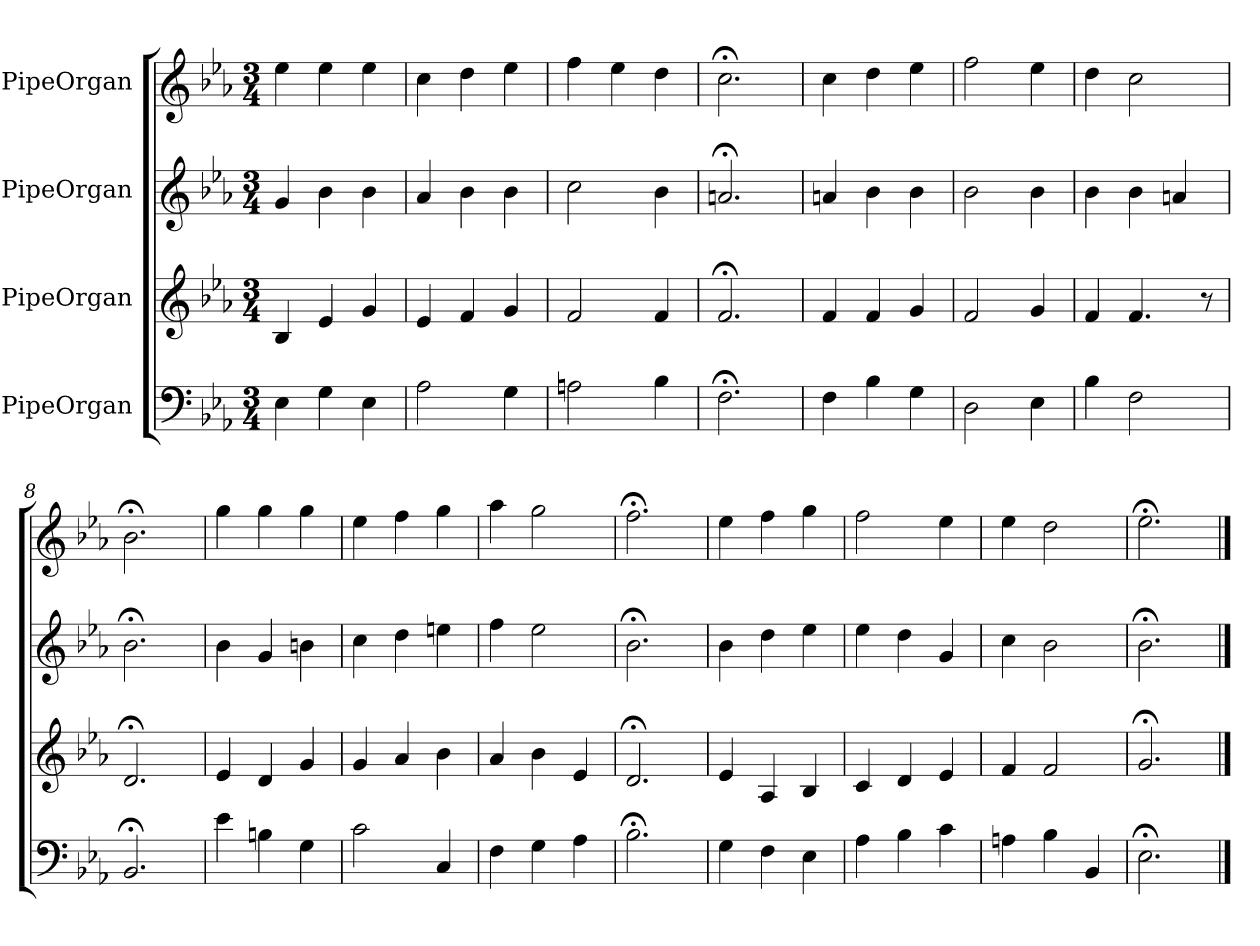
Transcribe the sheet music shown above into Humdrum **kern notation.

**kern	**kern	**kern	**kern
*part4	*part3	*part2	*part1
*staff4	*staff3	*staff2	*staff1
*I"PipeOrgan	*I"PipeOrgan	*I"PipeOrgan	*I"PipeOrgan
*k[b-e-a-]	*k[b-e-a-]	*k[b-e-a-]	*k[b-e-a-]
*E-:	*E-:	*E-:	*E-:
*M3/4	*M3/4	*M3/4	*M3/4
*MM60	*MM60	*MM60	*MM60
=1	=1	=1	=1
4E-	4B-	4g	4ee-
4G	4e-	4b-	4ee-
4E-	4g	4b-	4ee-
=2	=2	=2	=2
2A-	4e-	4a-	4cc
.	4f	4b-	4dd
4G	4g	4b-	4ee-
=3	=3	=3	=3
2An	2f	2cc	4ff
.	.	.	4ee-
4B-	4f	4b-	4dd
=4	=4	=4	=4
2.F;<	2.f;<	2.an;<	2.cc;<
=5	=5	=5	=5
4F	4f	4an	4cc
4B-	4f	4b-	4dd
4G	4g	4b-	4ee-
=6	=6	=6	=6
2D	2f	2b-	2ff
4E-	4g	4b-	4ee-
=7	=7	=7	=7
4B-	4f	4b-	4dd
2F	4.f	4b-	2cc
.	.	4an	.
.	8r	.	.
=8	=8	=8	=8
2.BB-;<	2.d;<	2.b-;<	2.b-;<
=9	=9	=9	=9
4e-	4e-	4b-	4gg
4Bn	4d	4g	4gg
4G	4g	4bn	4gg
=10	=10	=10	=10
2c	4g	4cc	4ee-
.	4a-	4dd	4ff
4C	4b-	4een	4gg
=11	=11	=11	=11
4F	4a-	4ff	4aa-
4G	4b-	2ee-	2gg
4A-	4e-	.	.
=12	=12	=12	=12
2.B-;<	2.d;<	2.b-;<	2.ff;<
=13	=13	=13	=13
4G	4e-	4b-	4ee-
4F	4A-	4dd	4ff
4E-	4B-	4ee-	4gg
=14	=14	=14	=14
4A-	4c	4ee-	2ff
4B-	4d	4dd	.
4c	4e-	4g	4ee-
=15	=15	=15	=15
4An	4f	4cc	4ee-
4B-	2f	2b-	2dd
4BB-	.	.	.
=16	=16	=16	=16
2.E-;<	2.g;<	2.b-;<	2.ee-;<
==	==	==	==
*-	*-	*-	*-
